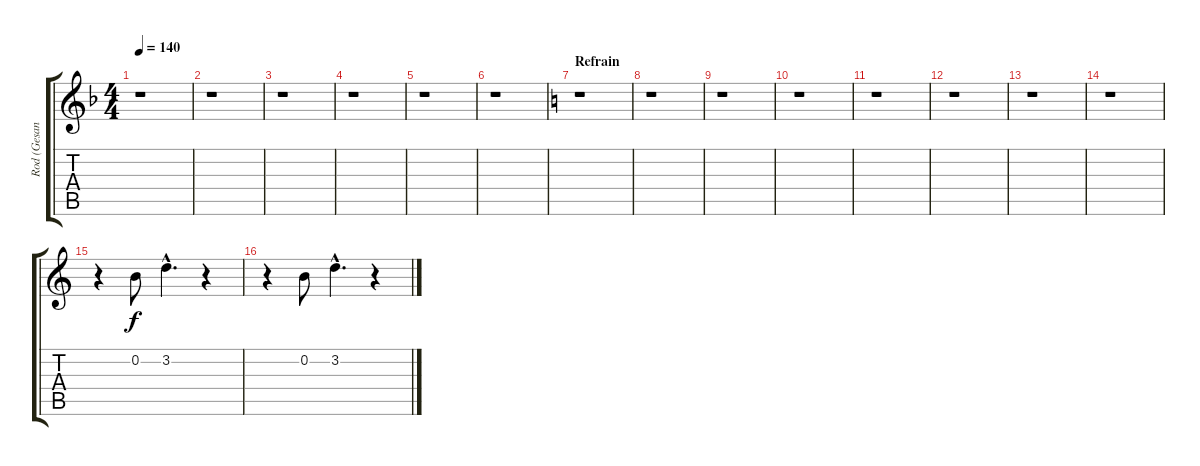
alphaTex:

\track ("Rod (Gesang)" "Rod (Gesan") {instrument overdrivenguitar}
\staff {score tabs}
\tuning (E4 B3 G3 D3 A2 E2) {hide}
\ts (4 4)
\tempo 140
\clef g2
\ks f
r.1{dy f} |
r.1 |
r.1 |
r.1 |
r.1 |
r.1 |
\section ("" "Refrain")
\ks c
r.1 |
r.1 |
r.1 |
r.1 |
r.1 |
r.1 |
r.1 |
r.1 |
r.4 0.2.8 3.2{hac}.4{d} r.4 |
r.4 0.2.8 3.2{hac}.4{d} r.4
